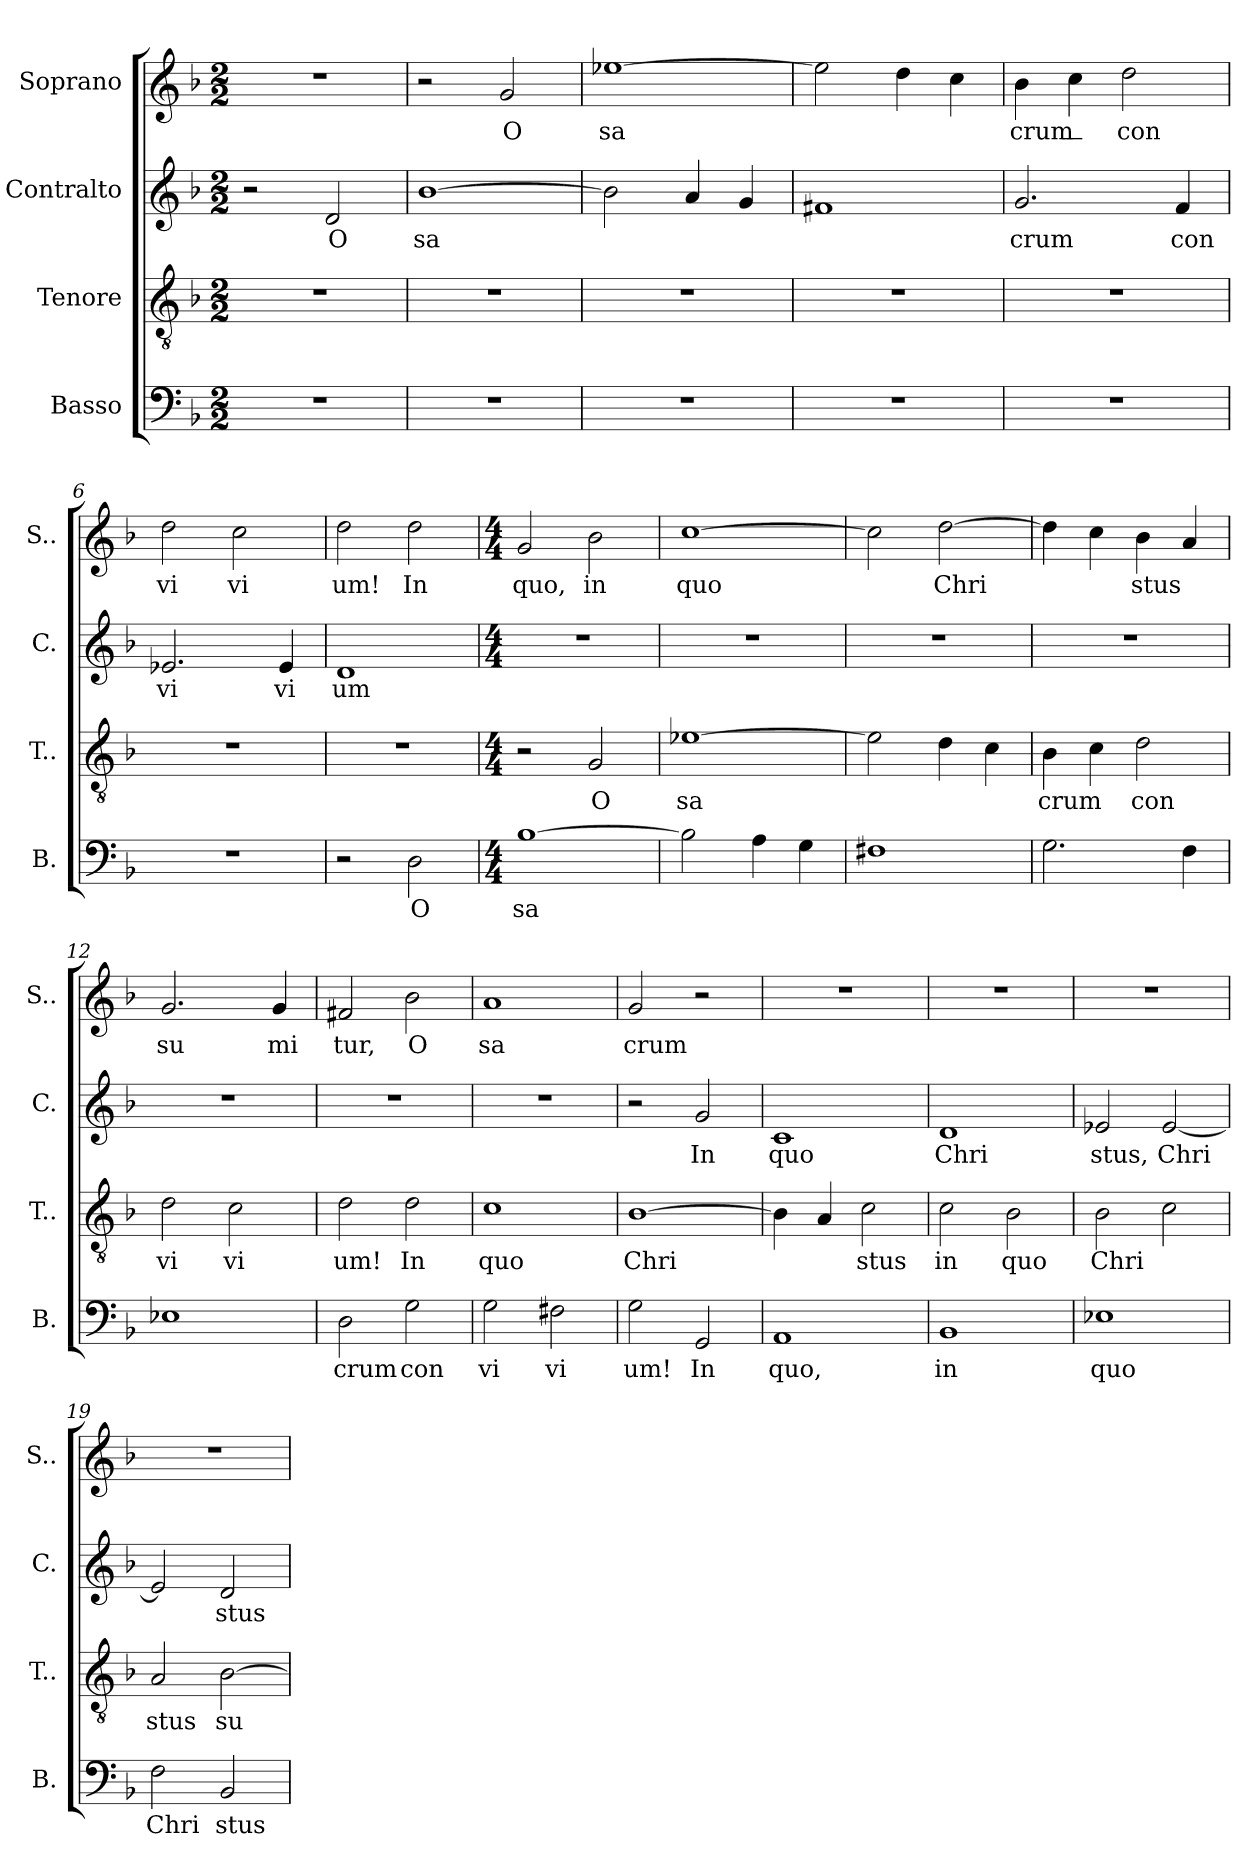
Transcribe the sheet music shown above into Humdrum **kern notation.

**kern	**text	**kern	**text	**kern	**text	**kern	**text
*part4	*part4	*part3	*part3	*part2	*part2	*part1	*part1
*staff4	*staff4	*staff3	*staff3	*staff2	*staff2	*staff1	*staff1
*I"Basso	*	*I"Tenore	*	*I"Contralto	*	*I"Soprano	*
*I'B.	*	*I'T..	*	*I'C.	*	*I'S..	*
*clefF4	*	*clefGv2	*	*clefG2	*	*clefG2	*
*k[b-]	*	*k[b-]	*	*k[b-]	*	*k[b-]	*
*M2/2	*	*M2/2	*	*M2/2	*	*M2/2	*
*MM100	*	*MM100	*	*MM100	*	*MM100	*
=1	=1	=1	=1	=1	=1	=1	=1
1r	.	1r	.	2r	.	1r	.
!	!	!	!	!	!LO:LY:b	!	!
.	.	.	.	2d/	O	.	.
=2	=2	=2	=2	=2	=2	=2	=2
!	!	!	!	!	!LO:LY:b	!	!
1r	.	1r	.	[1b-	sa	2r	.
!	!	!	!	!	!	!	!LO:LY:b
.	.	.	.	.	.	2g/	O
=3	=3	=3	=3	=3	=3	=3	=3
!	!	!	!	!	!	!	!LO:LY:b
1r	.	1r	.	2b-\]	.	[1ee-X	sa
.	.	.	.	4a/	.	.	.
.	.	.	.	4g/	.	.	.
=4	=4	=4	=4	=4	=4	=4	=4
1r	.	1r	.	1f#X	.	2ee-\]	.
.	.	.	.	.	.	4dd\	.
.	.	.	.	.	.	4cc\	.
=5	=5	=5	=5	=5	=5	=5	=5
!	!	!	!	!	!LO:LY:b	!	!LO:LY:b
1r	.	1r	.	2.g/	crum	4b-\	crum_
.	.	.	.	.	.	4cc\	.
!	!	!	!	!	!	!	!LO:LY:b
.	.	.	.	.	.	2dd\	con
!	!	!	!	!	!LO:LY:b	!	!
.	.	.	.	4f/	con	.	.
=6	=6	=6	=6	=6	=6	=6	=6
!	!	!	!	!	!LO:LY:b	!	!LO:LY:b
1r	.	1r	.	2.e-X/	vi	2dd\	vi
!	!	!	!	!	!	!	!LO:LY:b
.	.	.	.	.	.	2cc\	vi
!	!	!	!	!	!LO:LY:b	!	!
.	.	.	.	4e-/	vi	.	.
=7	=7	=7	=7	=7	=7	=7	=7
!	!	!	!	!	!LO:LY:b	!	!LO:LY:b
2r	.	1r	.	1d	um	2dd\	um!
!	!LO:LY:b	!	!	!	!	!	!LO:LY:b
2D\	O	.	.	.	.	2dd\	In
!!LO:LB:g=z
=8	=8	=8	=8	=8	=8	=8	=8
*M4/4	*	*M4/4	*	*M4/4	*	*M4/4	*
!	!LO:LY:b	!	!	!	!	!	!LO:LY:b
[1B-	sa	2r	.	1r	.	2g/	quo,
!	!	!	!LO:LY:b	!	!	!	!LO:LY:b
.	.	2G/	O	.	.	2b-\	in
=9	=9	=9	=9	=9	=9	=9	=9
!	!	!	!LO:LY:b	!	!	!	!LO:LY:b
2B-\]	.	[1e-X	sa	1r	.	[1cc	quo
4A\	.	.	.	.	.	.	.
4G\	.	.	.	.	.	.	.
=10	=10	=10	=10	=10	=10	=10	=10
1F#X	.	2e-\]	.	1r	.	2cc\]	.
!	!	!	!	!	!	!	!LO:LY:b
.	.	4d\	.	.	.	[2dd\	Chri
.	.	4c\	.	.	.	.	.
=11	=11	=11	=11	=11	=11	=11	=11
!	!	!	!LO:LY:b	!	!	!	!
2.G\	.	4B-\	crum	1r	.	4dd\]	.
.	.	4c\	.	.	.	4cc\	.
!	!	!	!LO:LY:b	!	!	!	!LO:LY:b
.	.	2d\	con	.	.	4b-\	stus
4F\	.	.	.	.	.	4a/	.
=12	=12	=12	=12	=12	=12	=12	=12
!	!	!	!LO:LY:b	!	!	!	!LO:LY:b
1E-X	.	2d\	vi	1r	.	2.g/	su
!	!	!	!LO:LY:b	!	!	!	!
.	.	2c\	vi	.	.	.	.
!	!	!	!	!	!	!	!LO:LY:b
.	.	.	.	.	.	4g/	mi
=13	=13	=13	=13	=13	=13	=13	=13
!	!LO:LY:b	!	!LO:LY:b	!	!	!	!LO:LY:b
2D\	crum	2d\	um!	1r	.	2f#X/	tur,
!	!LO:LY:b	!	!LO:LY:b	!	!	!	!LO:LY:b
2G\	con	2d\	In	.	.	2b-\	O
=14	=14	=14	=14	=14	=14	=14	=14
!	!LO:LY:b	!	!LO:LY:b	!	!	!	!LO:LY:b
2G\	vi	1c	quo	1r	.	1a	sa
!	!LO:LY:b	!	!	!	!	!	!
2F#X\	vi	.	.	.	.	.	.
!!LO:PB:g=z
=15	=15	=15	=15	=15	=15	=15	=15
!	!LO:LY:b	!	!LO:LY:b	!	!	!	!LO:LY:b
2G\	um!	[1B-	Chri	2r	.	2g/	crum
!	!LO:LY:b	!	!	!	!LO:LY:b	!	!
2GG/	In	.	.	2g/	In	2r	.
=16	=16	=16	=16	=16	=16	=16	=16
!	!LO:LY:b	!	!	!	!LO:LY:b	!	!
1AA	quo,	4B-\]	.	1c	quo	1r	.
.	.	4A/	.	.	.	.	.
!	!	!	!LO:LY:b	!	!	!	!
.	.	2c\	stus	.	.	.	.
=17	=17	=17	=17	=17	=17	=17	=17
!	!LO:LY:b	!	!LO:LY:b	!	!LO:LY:b	!	!
1BB-	in	2c\	in	1d	Chri	1r	.
!	!	!	!LO:LY:b	!	!	!	!
.	.	2B-\	quo	.	.	.	.
=18	=18	=18	=18	=18	=18	=18	=18
!	!LO:LY:b	!	!LO:LY:b	!	!LO:LY:b	!	!
1E-X	quo	2B-\	Chri	2e-X/	stus,	1r	.
!	!	!	!	!	!LO:LY:b	!	!
.	.	2c\	.	[2e-/	Chri	.	.
=19	=19	=19	=19	=19	=19	=19	=19
!	!LO:LY:b	!	!LO:LY:b	!	!	!	!
2F\	Chri	2A/	stus	2e-/]	.	1r	.
!	!LO:LY:b	!	!LO:LY:b	!	!LO:LY:b	!	!
2BB-/	stus	[2B-\	su	2d/	stus	.	.
=	=	=	=	=	=	=	=
*-	*-	*-	*-	*-	*-	*-	*-
